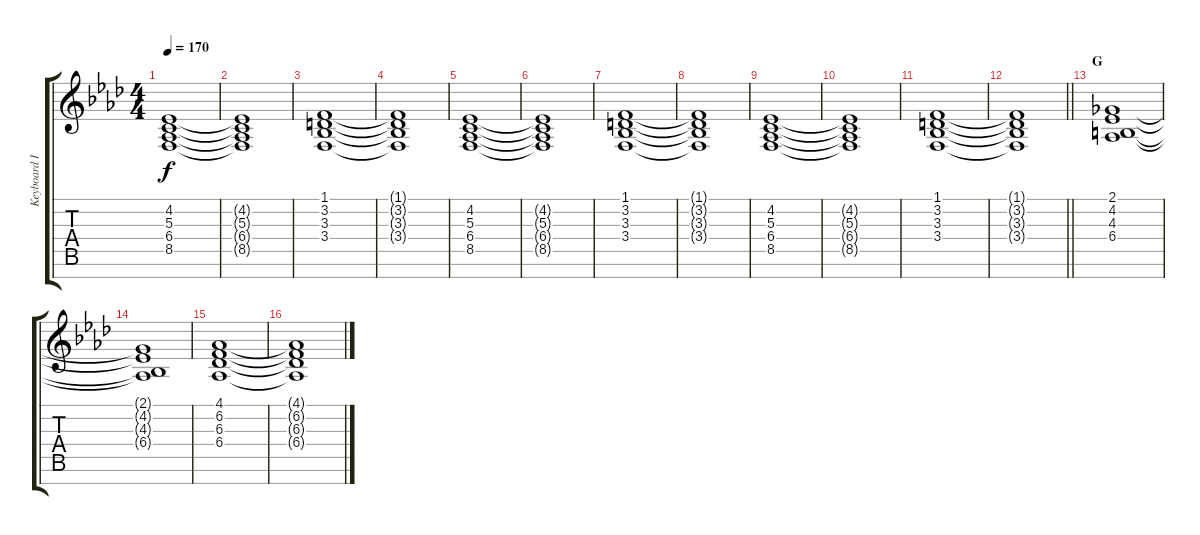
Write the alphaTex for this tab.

\track ("Keyboard III" "Keyboard I") {instrument pad2warm}
\staff {score tabs}
\tuning (E4 B3 G3 D3 A2 E2 B1) {hide}
\ts (4 4)
\tempo 170
\clef g2
\ks ab
(4.2 5.3 6.4 8.5).1{dy f volume 9} |
(4.2{t} 5.3{t} 6.4{t} 8.5{t}).1 |
(1.1 3.2 3.3 3.4).1 |
(1.1{t} 3.2{t} 3.3{t} 3.4{t}).1 |
(4.2 5.3 6.4 8.5).1{volume 9} |
(4.2{t} 5.3{t} 6.4{t} 8.5{t}).1 |
(1.1 3.2 3.3 3.4).1 |
(1.1{t} 3.2{t} 3.3{t} 3.4{t}).1 |
(4.2 5.3 6.4 8.5).1{volume 9} |
(4.2{t} 5.3{t} 6.4{t} 8.5{t}).1 |
(1.1 3.2 3.3 3.4).1 |
\barLineRight lightlight
(1.1{t} 3.2{t} 3.3{t} 3.4{t}).1 |
\section ("" "G")
(2.1 4.2 4.3 6.4).1 |
(2.1{t} 4.2{t} 4.3{t} 6.4{t}).1 |
(4.1 6.2 6.3 6.4).1 |
(4.1{t} 6.2{t} 6.3{t} 6.4{t}).1
